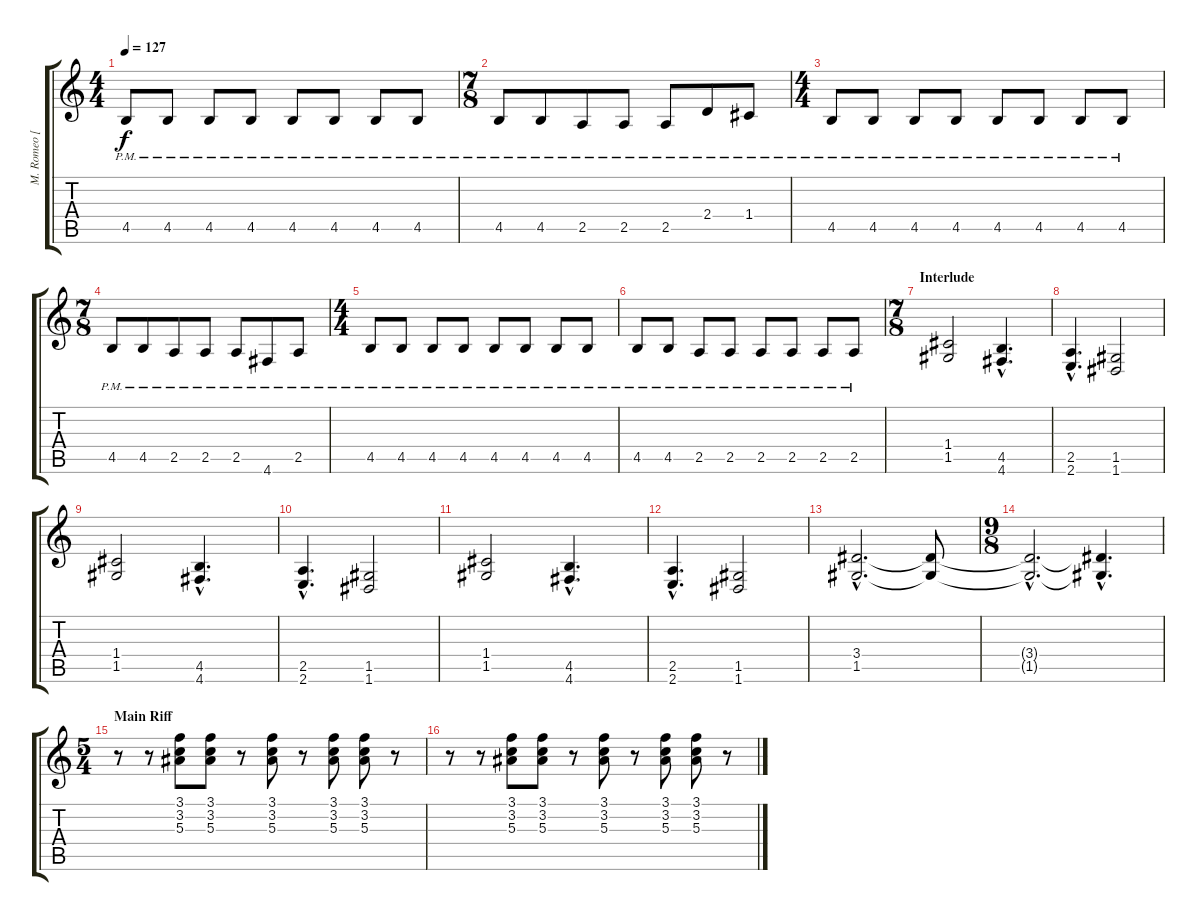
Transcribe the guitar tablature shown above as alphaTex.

\track ("M. Romeo [Distortion Guitar]" "M. Romeo [") {instrument distortionguitar}
\staff {score tabs}
\tuning (D4 A3 F3 C3 G2 D2) {hide}
\ts (4 4)
\tempo 127
\clef g2
\ks c
4.5{pm}.8{dy f} 4.5{pm}.8 4.5{pm}.8 4.5{pm}.8 4.5{pm}.8 4.5{pm}.8 4.5{pm}.8 4.5{pm}.8 |
\ts (7 8)
4.5{pm}.8 4.5{pm}.8 2.5{pm}.8 2.5{pm}.8 2.5{pm}.8 2.4{pm}.8 1.4{pm}.8 |
\ts (4 4)
4.5{pm}.8 4.5{pm}.8 4.5{pm}.8 4.5{pm}.8 4.5{pm}.8 4.5{pm}.8 4.5{pm}.8 4.5{pm}.8 |
\ts (7 8)
4.5{pm}.8 4.5{pm}.8 2.5{pm}.8 2.5{pm}.8 2.5{pm}.8 4.6{pm}.8 2.5{pm}.8 |
\ts (4 4)
4.5{pm}.8 4.5{pm}.8 4.5{pm}.8 4.5{pm}.8 4.5{pm}.8 4.5{pm}.8 4.5{pm}.8 4.5{pm}.8 |
4.5{pm}.8 4.5{pm}.8 2.5{pm}.8 2.5{pm}.8 2.5{pm}.8 2.5{pm}.8 2.5{pm}.8 2.5{pm}.8 |
\ts (7 8)
\section ("" "Interlude")
(1.4 1.5).2 (4.5{hac} 4.6{hac}).4{d} |
(2.5{hac} 2.6{hac}).4{d} (1.5 1.6).2 |
(1.4 1.5).2 (4.5{hac} 4.6{hac}).4{d} |
(2.5{hac} 2.6{hac}).4{d} (1.5 1.6).2 |
(1.4 1.5).2 (4.5{hac} 4.6{hac}).4{d} |
(2.5{hac} 2.6{hac}).4{d} (1.5 1.6).2 |
(3.4{hac} 1.5{hac}).2{d} (3.4{t} 1.5{t}).8 |
\ts (9 8)
(3.4{hac t} 1.5{hac t}).2{d} (3.4{hac t} 1.5{hac t}).4{d} |
\ts (5 4)
\section ("" "Main Riff")
r.8 r.8 (3.1 3.2 5.3).8 (3.1 3.2 5.3).8 r.8 (3.1 3.2 5.3).8 r.8 (3.1 3.2 5.3).8 (3.1 3.2 5.3).8 r.8 |
r.8 r.8 (3.1 3.2 5.3).8 (3.1 3.2 5.3).8 r.8 (3.1 3.2 5.3).8 r.8 (3.1 3.2 5.3).8 (3.1 3.2 5.3).8 r.8
